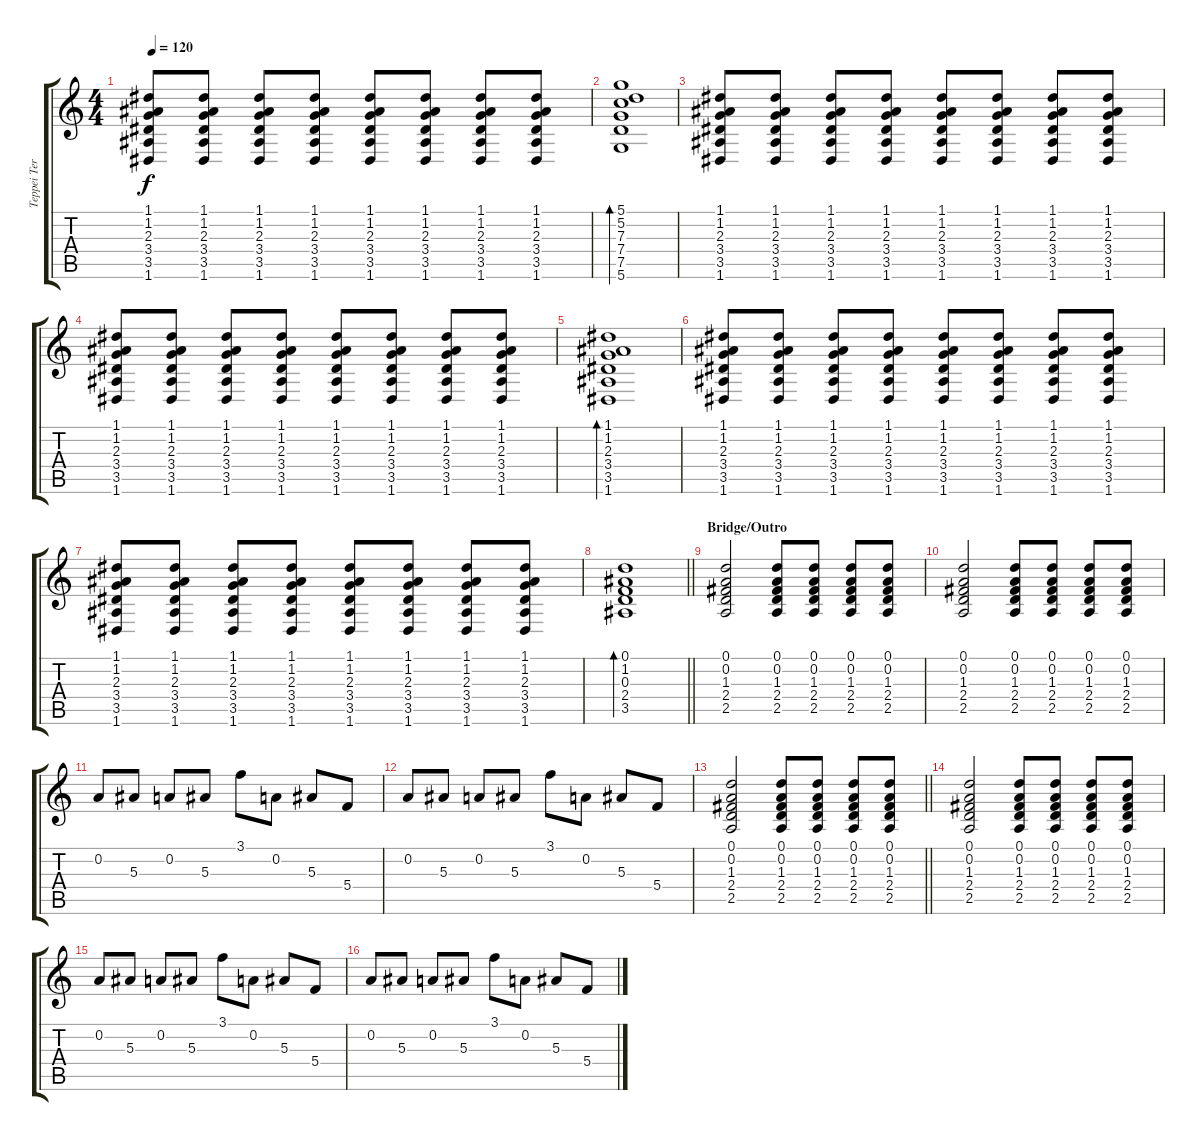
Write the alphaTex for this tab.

\track ("Teppei Teranshi" "Teppei Ter") {instrument acousticguitarsteel}
\staff {score tabs}
\tuning (D4 A3 F3 C3 G2 D2) {hide}
\ts (4 4)
\tempo 120
\clef g2
\ks c
(1.1 1.2 2.3 3.4 3.5 1.6).8{dy f} (1.1 1.2 2.3 3.4 3.5 1.6).8 (1.1 1.2 2.3 3.4 3.5 1.6).8 (1.1 1.2 2.3 3.4 3.5 1.6).8 (1.1 1.2 2.3 3.4 3.5 1.6).8 (1.1 1.2 2.3 3.4 3.5 1.6).8 (1.1 1.2 2.3 3.4 3.5 1.6).8 (1.1 1.2 2.3 3.4 3.5 1.6).8 |
(5.1 5.2 7.3 7.4 7.5 5.6).1{bd 60} |
(1.1 1.2 2.3 3.4 3.5 1.6).8 (1.1 1.2 2.3 3.4 3.5 1.6).8 (1.1 1.2 2.3 3.4 3.5 1.6).8 (1.1 1.2 2.3 3.4 3.5 1.6).8 (1.1 1.2 2.3 3.4 3.5 1.6).8 (1.1 1.2 2.3 3.4 3.5 1.6).8 (1.1 1.2 2.3 3.4 3.5 1.6).8 (1.1 1.2 2.3 3.4 3.5 1.6).8 |
(1.1 1.2 2.3 3.4 3.5 1.6).8 (1.1 1.2 2.3 3.4 3.5 1.6).8 (1.1 1.2 2.3 3.4 3.5 1.6).8 (1.1 1.2 2.3 3.4 3.5 1.6).8 (1.1 1.2 2.3 3.4 3.5 1.6).8 (1.1 1.2 2.3 3.4 3.5 1.6).8 (1.1 1.2 2.3 3.4 3.5 1.6).8 (1.1 1.2 2.3 3.4 3.5 1.6).8 |
(1.1 1.2 2.3 3.4 3.5 1.6).1{bd 60} |
(1.1 1.2 2.3 3.4 3.5 1.6).8 (1.1 1.2 2.3 3.4 3.5 1.6).8 (1.1 1.2 2.3 3.4 3.5 1.6).8 (1.1 1.2 2.3 3.4 3.5 1.6).8 (1.1 1.2 2.3 3.4 3.5 1.6).8 (1.1 1.2 2.3 3.4 3.5 1.6).8 (1.1 1.2 2.3 3.4 3.5 1.6).8 (1.1 1.2 2.3 3.4 3.5 1.6).8 |
(1.1 1.2 2.3 3.4 3.5 1.6).8 (1.1 1.2 2.3 3.4 3.5 1.6).8 (1.1 1.2 2.3 3.4 3.5 1.6).8 (1.1 1.2 2.3 3.4 3.5 1.6).8 (1.1 1.2 2.3 3.4 3.5 1.6).8 (1.1 1.2 2.3 3.4 3.5 1.6).8 (1.1 1.2 2.3 3.4 3.5 1.6).8 (1.1 1.2 2.3 3.4 3.5 1.6).8 |
\barLineRight lightlight
(0.1 1.2 0.3 2.4 3.5).1{bd 60} |
\section ("" "Bridge/Outro")
(0.1 0.2 1.3 2.4 2.5).2 (0.1 0.2 1.3 2.4 2.5).8 (0.1 0.2 1.3 2.4 2.5).8 (0.1 0.2 1.3 2.4 2.5).8 (0.1 0.2 1.3 2.4 2.5).8 |
(0.1 0.2 1.3 2.4 2.5).2 (0.1 0.2 1.3 2.4 2.5).8 (0.1 0.2 1.3 2.4 2.5).8 (0.1 0.2 1.3 2.4 2.5).8 (0.1 0.2 1.3 2.4 2.5).8 |
0.2.8 5.3.8 0.2.8 5.3.8 3.1.8 0.2.8 5.3.8 5.4.8 |
0.2.8 5.3.8 0.2.8 5.3.8 3.1.8 0.2.8 5.3.8 5.4.8 |
\barLineRight lightlight
(0.1 0.2 1.3 2.4 2.5).2 (0.1 0.2 1.3 2.4 2.5).8 (0.1 0.2 1.3 2.4 2.5).8 (0.1 0.2 1.3 2.4 2.5).8 (0.1 0.2 1.3 2.4 2.5).8 |
(0.1 0.2 1.3 2.4 2.5).2 (0.1 0.2 1.3 2.4 2.5).8 (0.1 0.2 1.3 2.4 2.5).8 (0.1 0.2 1.3 2.4 2.5).8 (0.1 0.2 1.3 2.4 2.5).8 |
0.2.8 5.3.8 0.2.8 5.3.8 3.1.8 0.2.8 5.3.8 5.4.8 |
0.2.8 5.3.8 0.2.8 5.3.8 3.1.8 0.2.8 5.3.8 5.4.8
